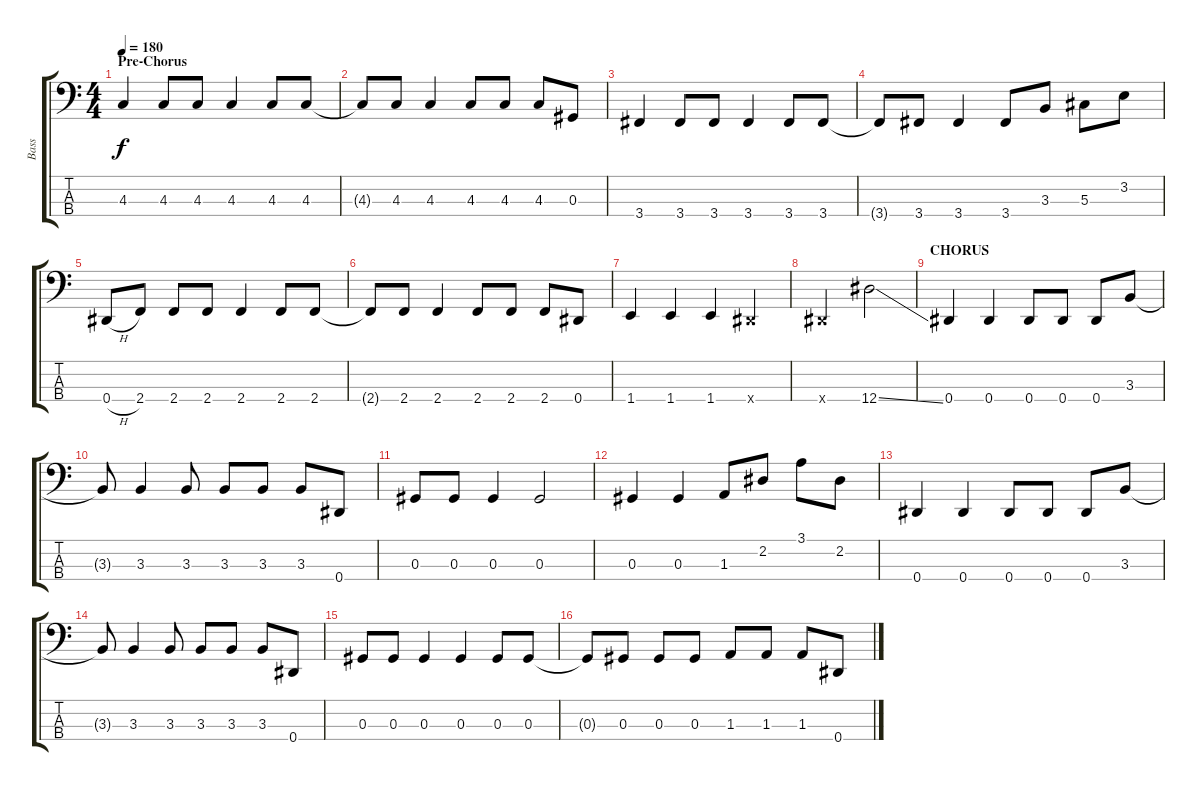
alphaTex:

\track ("Bass" "Bass") {instrument electricbasspick}
\staff {score tabs}
\tuning (Gb2 Db2 Ab1 Eb1) {hide}
\ts (4 4)
\section ("" "Pre-Chorus")
\tempo 180
\clef f4
\ks c
4.3.4{dy f} 4.3.8 4.3.8 4.3.4 4.3.8 4.3.8 |
4.3{t}.8 4.3.8 4.3.4 4.3.8 4.3.8 4.3.8 0.3.8 |
3.4.4 3.4.8 3.4.8 3.4.4 3.4.8 3.4.8 |
3.4{t}.8 3.4.8 3.4.4 3.4.8 3.3.8 5.3.8 3.2.8 |
0.4{h}.8 2.4.8 2.4.8 2.4.8 2.4.4 2.4.8 2.4.8 |
2.4{t}.8 2.4.8 2.4.4 2.4.8 2.4.8 2.4.8 0.4.8 |
1.4.4 1.4.4 1.4.4 0.4{x}.4 |
0.4{x}.2 12.4{ss}.2 |
\section ("" "CHORUS")
0.4.4 0.4.4 0.4.8 0.4.8 0.4.8 3.3.8 |
3.3{t}.8 3.3.4 3.3.8 3.3.8 3.3.8 3.3.8 0.4.8 |
0.3.8 0.3.8 0.3.4 0.3.2 |
0.3.4 0.3.4 1.3.8 2.2.8 3.1.8 2.2.8 |
0.4.4 0.4.4 0.4.8 0.4.8 0.4.8 3.3.8 |
3.3{t}.8 3.3.4 3.3.8 3.3.8 3.3.8 3.3.8 0.4.8 |
0.3.8 0.3.8 0.3.4 0.3.4 0.3.8 0.3.8 |
0.3{t}.8 0.3.8 0.3.8 0.3.8 1.3.8 1.3.8 1.3.8 0.4.8
